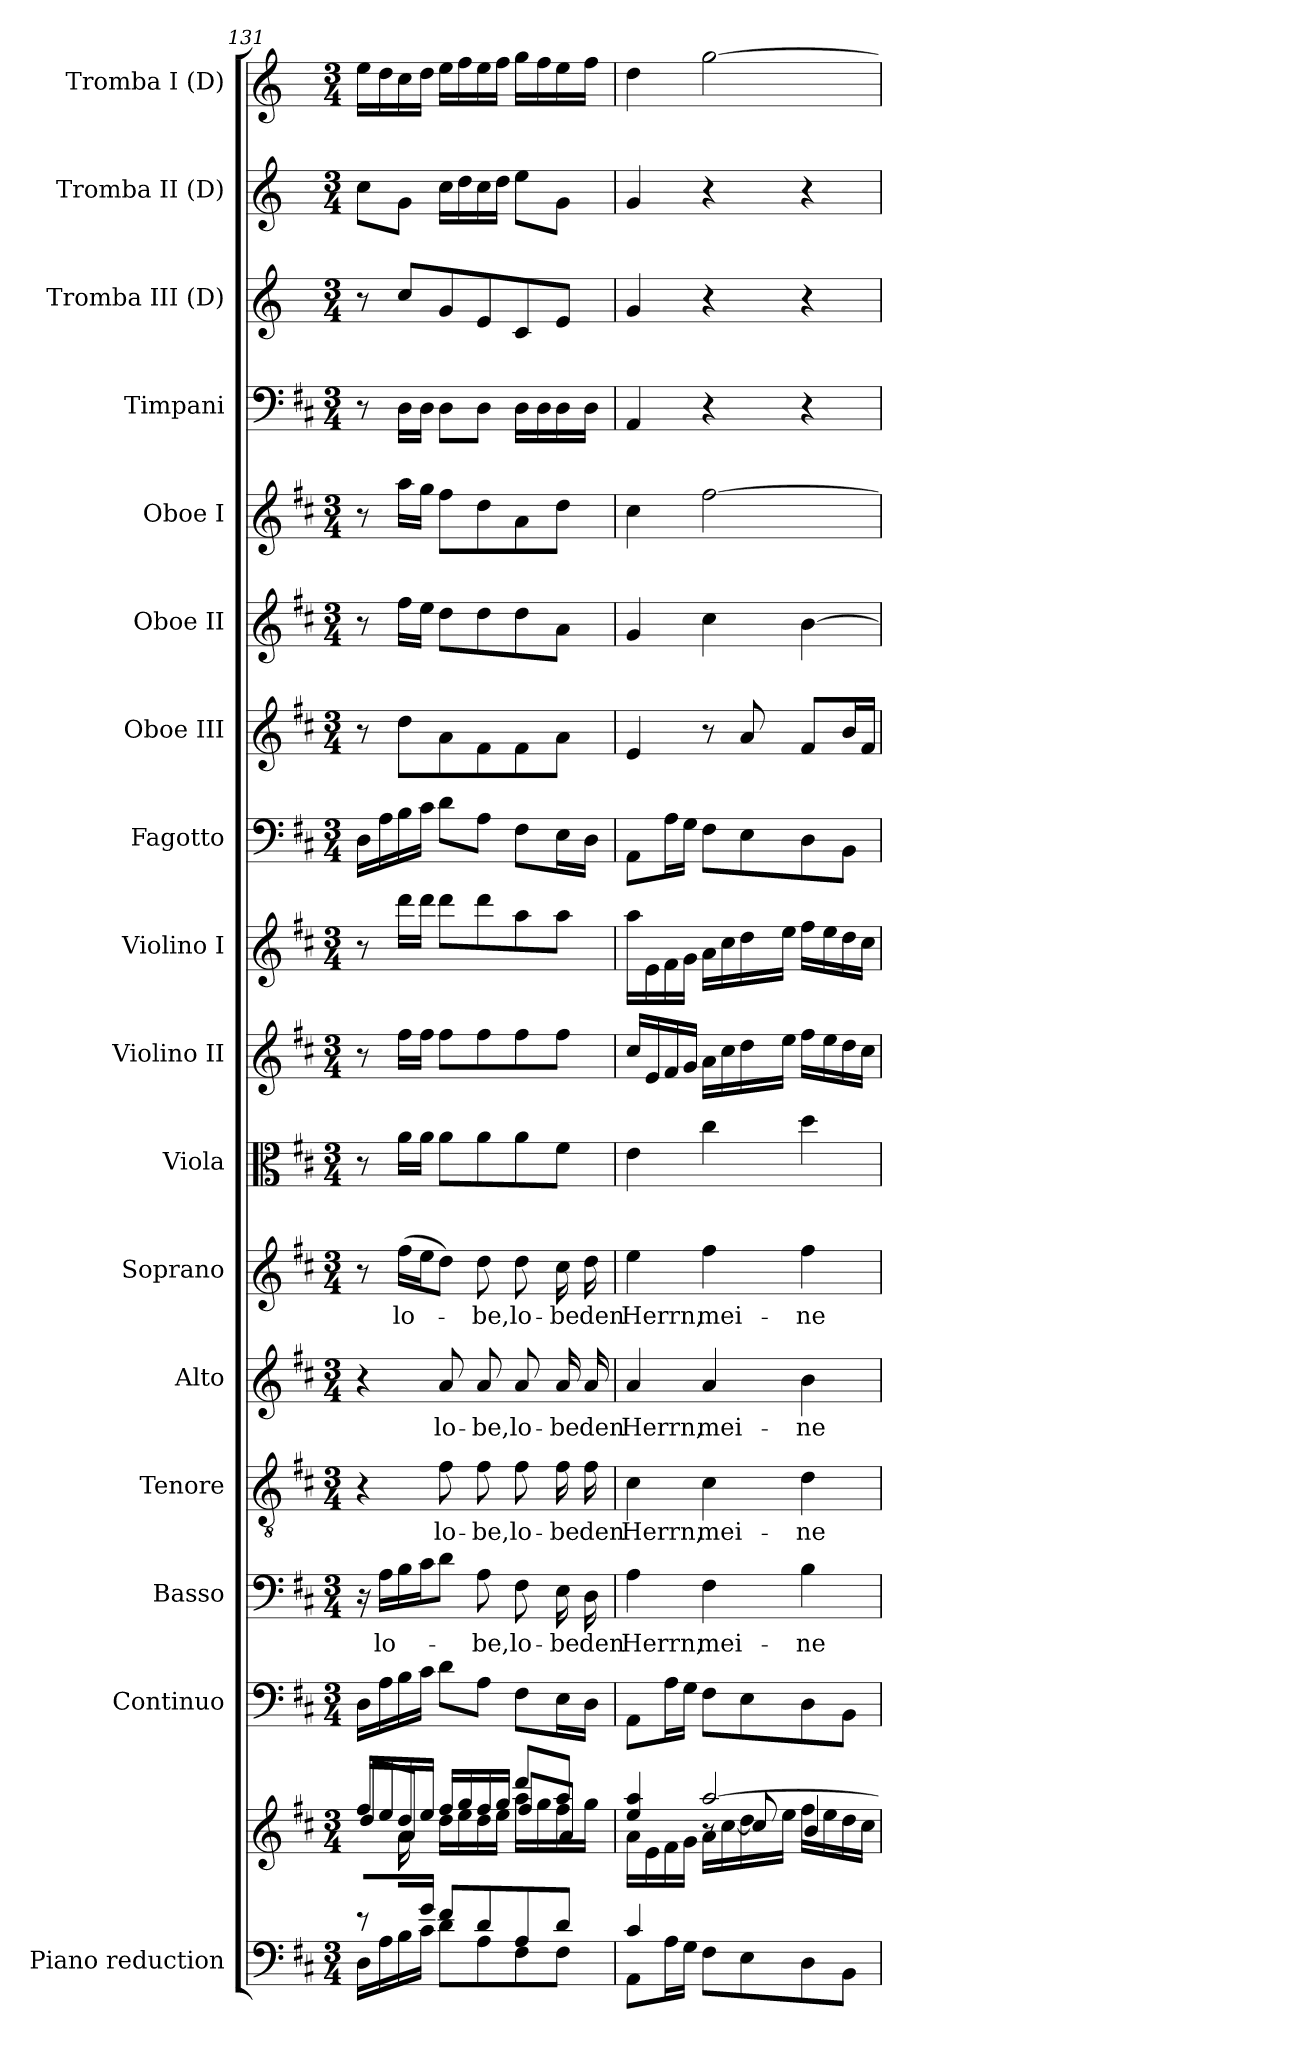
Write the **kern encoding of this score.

**kern	**kern	**kern	**kern	**text	**kern	**text	**kern	**text	**kern	**text	**kern	**kern	**kern	**kern	**kern	**kern	**kern	**kern	**kern	**kern	**kern
*part17	*part17	*part16	*part15	*part15	*part14	*part14	*part13	*part13	*part12	*part12	*part11	*part10	*part9	*part8	*part7	*part6	*part5	*part4	*part3	*part2	*part1
*staff18	*staff17	*staff16	*staff15	*staff15	*staff14	*staff14	*staff13	*staff13	*staff12	*staff12	*staff11	*staff10	*staff9	*staff8	*staff7	*staff6	*staff5	*staff4	*staff3	*staff2	*staff1
*I"Piano reduction	*	*I"Continuo	*I"Basso	*	*I"Tenore	*	*I"Alto	*	*I"Soprano	*	*I"Viola	*I"Violino II	*I"Violino I	*I"Fagotto	*I"Oboe III	*I"Oboe II	*I"Oboe I	*I"Timpani	*I"Tromba III (D)	*I"Tromba II (D)	*I"Tromba I (D)
*I'Pno	*	*	*	*	*	*	*	*	*	*	*	*	*	*	*I'Ob	*I'Ob	*I'Ob	*I'Timp	*	*	*
*clefF4	*clefG2	*clefF4	*clefF4	*	*clefGv2	*	*clefG2	*	*clefG2	*	*clefC3	*clefG2	*clefG2	*clefF4	*clefG2	*clefG2	*clefG2	*clefF4	*clefG2	*clefG2	*clefG2
*	*	*	*	*	*	*	*	*	*	*	*	*	*	*	*	*	*	*	*ITrd-1c-2	*ITrd-1c-2	*ITrd-1c-2
*k[f#c#]	*k[f#c#]	*k[f#c#]	*k[f#c#]	*	*k[f#c#]	*	*k[f#c#]	*	*k[f#c#]	*	*k[f#c#]	*k[f#c#]	*k[f#c#]	*k[f#c#]	*k[f#c#]	*k[f#c#]	*k[f#c#]	*k[f#c#]	*k[f#c#]	*k[f#c#]	*k[f#c#]
*M3/4	*M3/4	*M3/4	*M3/4	*	*M3/4	*	*M3/4	*	*M3/4	*	*M3/4	*M3/4	*M3/4	*M3/4	*M3/4	*M3/4	*M3/4	*M3/4	*M3/4	*M3/4	*M3/4
=131	=131	=131	=131	=131	=131	=131	=131	=131	=131	=131	=131	=131	=131	=131	=131	=131	=131	=131	=131	=131	=131
*^	*^	*	*	*	*	*	*	*	*	*	*	*	*	*	*	*	*	*	*	*	*
*	*	*	*^	*	*	*	*	*	*	*	*	*	*	*	*	*	*	*	*	*	*	*	*
*	*	*	*	*^	*	*	*	*	*	*	*	*	*	*	*	*	*	*	*	*	*	*	*	*
8r	16D\LL	16ff#/LL	8dd\L	2ryy	8ryy	16D\LL	16r	.	4r	.	4r	.	8r	.	8r	8r	8r	16D\LL	8r	8r	8r	8r	8r	8dd\L	16ff#\LL
!	!	!	!	!	!	!	!	!LO:LY:b	!	!	!	!	!	!	!	!	!	!	!	!	!	!	!	!	!
.	16A\	16ee/	.	.	.	16A\	16A\LL	lo-	.	.	.	.	.	.	.	.	.	16A\	.	.	.	.	.	.	16ee\
!	!	!	!	!	!	!	!	!	!	!	!	!	!	!LO:LY:b	!	!	!	!	!	!	!	!	!	!	!
16ryy	16B\	16dd/	8a/J	.	16a\LL	16B\	16B\	.	.	.	.	.	(16ff#\LL	lo-	16a\LL	16ff#\LL	16ddd\LL	16B\	8dd\L	16ff#\LL	16aa\LL	16D\LL	8dd/L	8a\J	16dd\
16g/JJ	16c#\JJ	16ee/JJ	.	.	2ryy	16c#\JJ	16c#\J	.	.	.	.	.	16ee\J	.	16a\JJ	16ff#\JJ	16ddd\JJ	16c#\JJ	.	16ee\JJ	16gg\JJ	16D\JJ	.	.	16ee\JJ
!	!	!	!	!	!	!	!	!	!	!LO:LY:b	!	!LO:LY:b	!	!	!	!	!	!	!	!	!	!	!	!	!
8f#/L	8d\L	16ff#/LL	16dd\LL	.	.	8d\L	8d\J	.	8f#\	lo-	8a/	lo-	8dd\J)	.	8a\L	8ff#\L	8ddd\L	8d\L	8a\	8dd\L	8ff#\L	8D\L	8a/	16dd\LL	16ff#\LL
.	.	16gg/	16ee\	.	.	.	.	.	.	.	.	.	.	.	.	.	.	.	.	.	.	.	.	16ee\	16gg\
!	!	!	!	!	!	!	!	!LO:LY:b	!	!LO:LY:b	!	!LO:LY:b	!	!LO:LY:b	!	!	!	!	!	!	!	!	!	!	!
8d/	8A\	16ff#/	16dd\	.	.	8A\J	8A\	-be,	8f#\	be,	8a/	be,	8dd\	-be,	8a\	8ff#\	8ddd\	8A\J	8f#\	8dd\	8dd\	8D\J	8f#/	16dd\	16ff#\
.	.	16gg/JJ	16ee\JJ	.	.	.	.	.	.	.	.	.	.	.	.	.	.	.	.	.	.	.	.	16ee\JJ	16gg\JJ
!	!	!	!	!	!	!	!	!LO:LY:b	!	!LO:LY:b	!	!LO:LY:b	!	!LO:LY:b	!	!	!	!	!	!	!	!	!	!	!
8A/	8F#\	8ddd/L	16aa\LL	8ff#/L	.	8F#\L	8F#\	lo-	8f#\	lo-	8a/	lo-	8dd\	lo-	8a\	8ff#\	8aa\	8F#\L	8f#\	8dd\	8a\	16D\LL	8d/	8ff#\L	16aa\LL
.	.	.	16gg\	.	.	.	.	.	.	.	.	.	.	.	.	.	.	.	.	.	.	16D\	.	.	16gg\
!	!	!	!	!	!	!	!	!LO:LY:b	!	!LO:LY:b	!	!LO:LY:b	!	!LO:LY:b	!	!	!	!	!	!	!	!	!	!	!
8d/J	8F#\J	8aa/J	16ff#\	8a/J	.	16E\L	16E\	be	16f#\	be	16a/	be	16cc#\	be	8f#\J	8ff#\J	8aa\J	16E\L	8a\J	8a\J	8dd\J	16D\	8f#/J	8a\J	16ff#\
!	!	!	!	!	!	!	!	!LO:LY:b	!	!LO:LY:b	!	!LO:LY:b	!	!LO:LY:b	!	!	!	!	!	!	!	!	!	!	!
.	.	.	16gg\JJ	.	16ryy	16D\JJ	16D\	den	16f#\	den	16a/	den	16dd\	den	.	.	.	16D\JJ	.	.	.	16D\JJ	.	.	16gg\JJ
=132	=132	=132	=132	=132	=132	=132	=132	=132	=132	=132	=132	=132	=132	=132	=132	=132	=132	=132	=132	=132	=132	=132	=132	=132	=132
!	!	!	!	!	!	!	!	!LO:LY:b	!	!LO:LY:b	!	!LO:LY:b	!	!LO:LY:b	!	!	!	!	!	!	!	!	!	!	!
*	*	*	*	*v	*v	*	*	*	*	*	*	*	*	*	*	*	*	*	*	*	*	*	*	*	*
4c#/	8AA\L	4ee/ 4aa/	16a\LL	4ryy	8AA\L	4A\	Herrn,	4c#\	Herrn,	4a/	Herrn,	4ee\	Herrn,	4e\	16cc#/LL	16aa\LL	8AA\L	4e/	4g/	4cc#\	4AA/	4a/	4a/	4ee\
.	.	.	16e\	.	.	.	.	.	.	.	.	.	.	.	16e/	16e\	.	.	.	.	.	.	.	.
.	16A\L	.	16f#\	.	16A\L	.	.	.	.	.	.	.	.	.	16f#/	16f#\	16A\L	.	.	.	.	.	.	.
.	16G\JJ	.	16g\JJ	.	16G\JJ	.	.	.	.	.	.	.	.	.	16g/JJ	16g\JJ	16G\JJ	.	.	.	.	.	.	.
!	!	!	!	!	!	!	!LO:LY:b	!	!LO:LY:b	!	!LO:LY:b	!	!LO:LY:b	!	!	!	!	!	!	!	!	!	!	!
2ryy	8F#\L	[2aa/	16a\LL	8r	8F#\L	4F#\	mei-	4c#\	mei-	4a/	mei-	4ff#\	mei-	4cc#\	16a\LL	16a\LL	8F#\L	8r	4cc#\	[2ff#\	4r	4r	4r	[2aa\
.	.	.	[16cc#\	.	.	.	.	.	.	.	.	.	.	.	16cc#\	16cc#\	.	.	.	.	.	.	.	.
.	8E\	.	16dd\	8cc#/]	8E\	.	.	.	.	.	.	.	.	.	16dd\	16dd\	8E\	8a/	.	.	.	.	.	.
.	.	.	16ee\JJ	.	.	.	.	.	.	.	.	.	.	.	16ee\JJ	16ee\JJ	.	.	.	.	.	.	.	.
!	!	!	!	!	!	!	!LO:LY:b	!	!LO:LY:b	!	!LO:LY:b	!	!LO:LY:b	!	!	!	!	!	!	!	!	!	!	!
.	8D\	.	16ff#\LL	4b/	8D\	4B\	ne	4d\	ne	4b\	ne	4ff#\	ne	4dd\	16ff#\LL	16ff#\LL	8D\	8f#/L	[4b\	.	4r	4r	4r	.
.	.	.	16ee\	.	.	.	.	.	.	.	.	.	.	.	16ee\	16ee\	.	.	.	.	.	.	.	.
.	8BB\J	.	16dd\	.	8BB\J	.	.	.	.	.	.	.	.	.	16dd\	16dd\	8BB\J	16b/L	.	.	.	.	.	.
.	.	.	16cc#\JJ	.	.	.	.	.	.	.	.	.	.	.	16cc#\JJ	16cc#\JJ	.	16f#/JJ	.	.	.	.	.	.
*v	*v	*	*	*	*	*	*	*	*	*	*	*	*	*	*	*	*	*	*	*	*	*	*	*
*	*v	*v	*v	*	*	*	*	*	*	*	*	*	*	*	*	*	*	*	*	*	*	*	*
=	=	=	=	=	=	=	=	=	=	=	=	=	=	=	=	=	=	=	=	=	=
*-	*-	*-	*-	*-	*-	*-	*-	*-	*-	*-	*-	*-	*-	*-	*-	*-	*-	*-	*-	*-	*-
